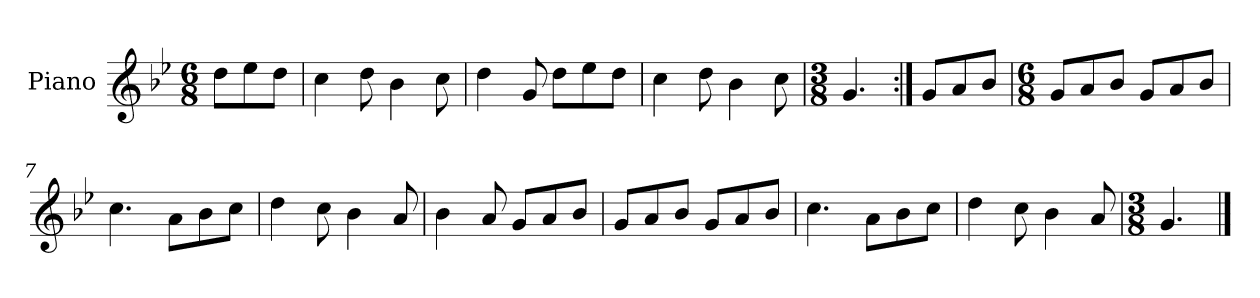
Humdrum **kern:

**kern
*part1
*staff1
*I"Piano
*I'Pno.
*clefG2
*k[b-e-]
*M6/8
=
8dd\L
8ee-\
8dd\J
=1
4cc\
8dd\
4b-\
8cc\
=2
4dd\
8g/
8dd\L
8ee-\
8dd\J
=3
4cc\
8dd\
4b-\
8cc\
=4
*M3/8
4.g/
=5:|!
8g/L
8a/
8b-/J
=6
*M6/8
8g/L
8a/
8b-/J
8g/L
8a/
8b-/J
=7
4.cc\
8a\L
8b-\
8cc\J
!!LO:LB:g=z
=8
4dd\
8cc\
4b-\
8a/
=9
4b-\
8a/
8g/L
8a/
8b-/J
=10
8g/L
8a/
8b-/J
8g/L
8a/
8b-/J
=11
4.cc\
8a\L
8b-\
8cc\J
=12
4dd\
8cc\
4b-\
8a/
=13
*M3/8
4.g/
==
*-
